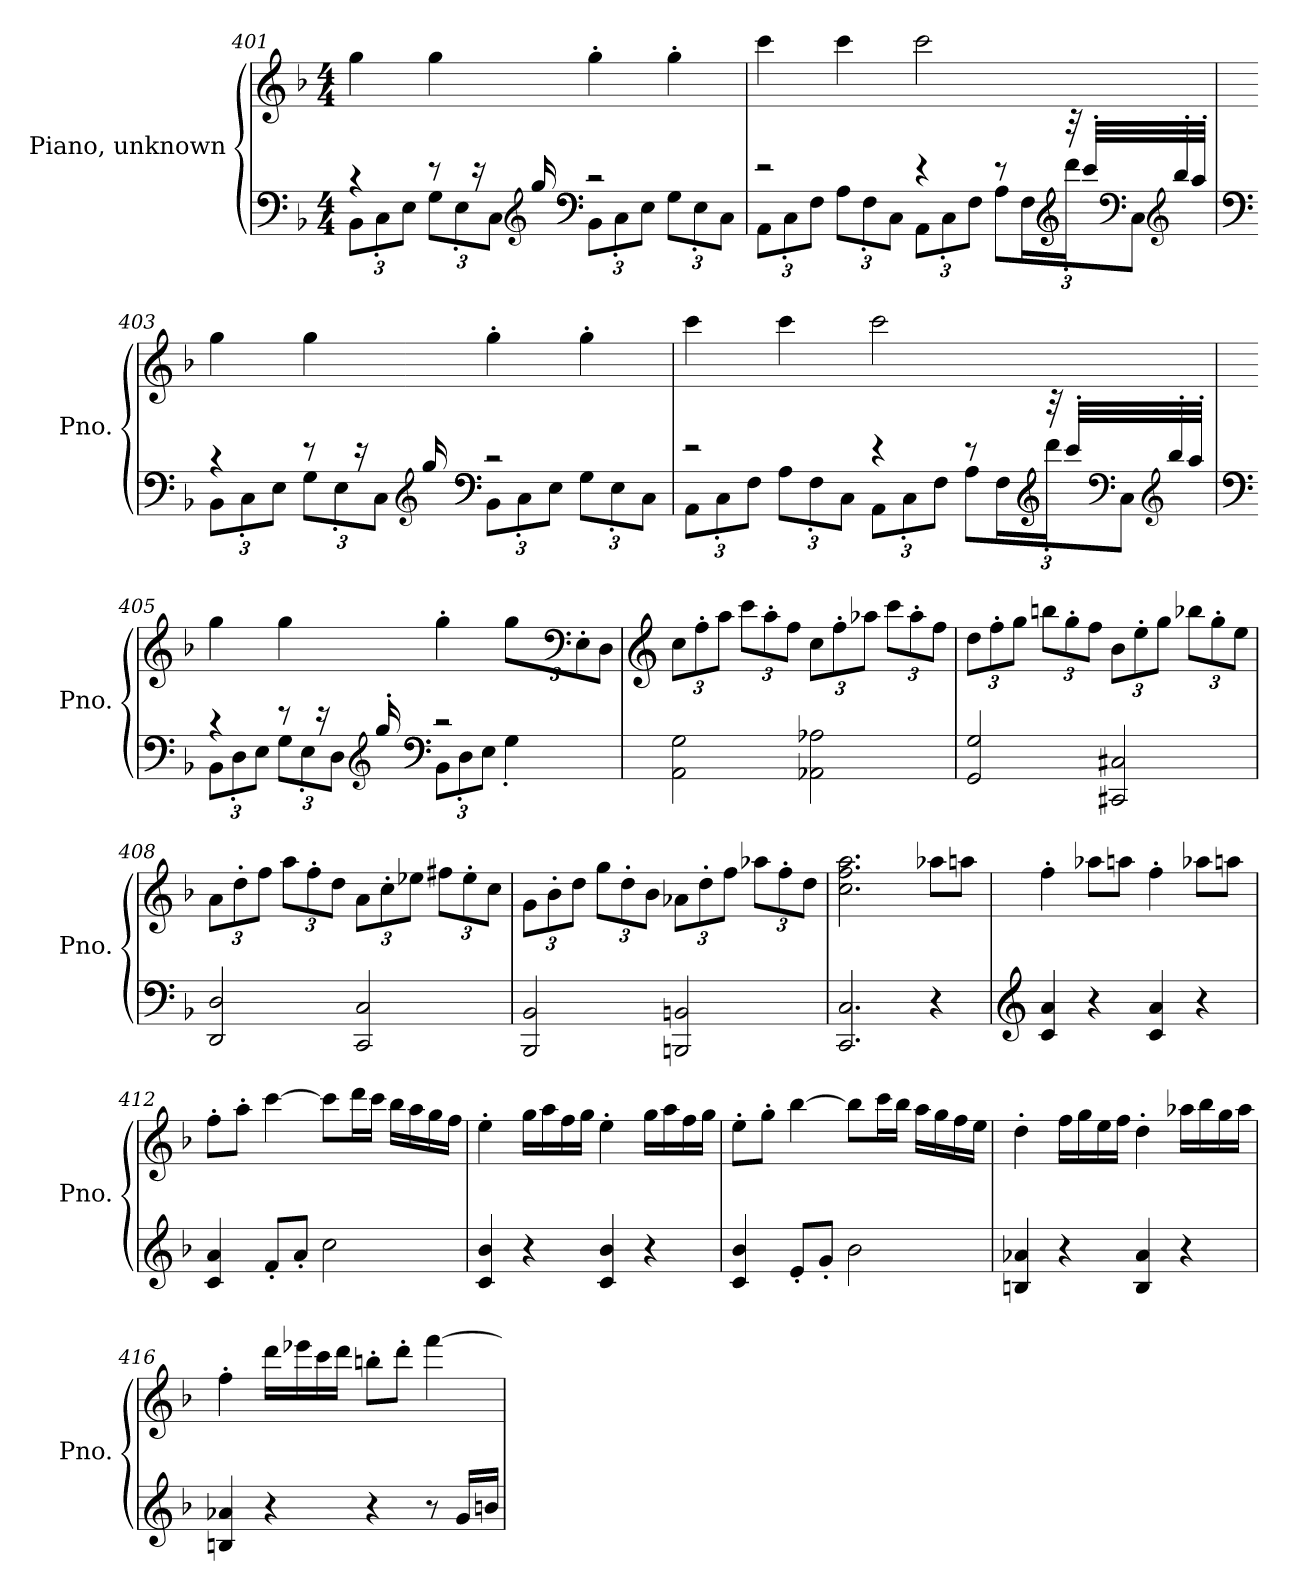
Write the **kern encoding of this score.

**kern	**kern
*part1	*part1
*staff2	*staff1
*I"Piano, unknown	*
*I'Pno.	*
*clefF4	*clefG2
*k[b-]	*k[b-]
*M4/4	*M4/4
=401	=401
*^	*
*	*Xbrackettup	*
4r	12BB-\L	4gg\
.	12C'\	.
.	12E\J	.
8r	12G\L	4gg\
.	12E'\	.
16r	.	.
.	12C\J	.
*clefG2	*	*
16gg/	.	.
*clefF4	*	*
2r	12BB-\L	4gg'\
.	12C'\	.
.	12E\J	.
.	12G\L	4gg'\
.	12E'\	.
.	12C\J	.
!!LO:LB:g=z
=402	=402	=402
2r	12AA\L	4ccc\
.	12C'\	.
.	12F\J	.
.	12A\L	4ccc\
.	12F'\	.
.	12C\J	.
4r	12AA\L	2ccc\
.	12C'\	.
.	12F\J	.
8r	12A\L	.
.	24F\L	.
*clefG2	*	*
32r	24ddd'\J	.
32ccc'/LLL	.	.
*clefF4	*	*
.	12C\J	.
*clefG2	*	*
32bb-'/	.	.
32aa'/JJJ	.	.
=403	=403	=403
*clefF4	*	*
4r	12BB-\L	4gg\
.	12C'\	.
.	12E\J	.
8r	12G\L	4gg\
.	12E'\	.
16r	.	.
.	12C\J	.
*clefG2	*	*
16gg/	.	.
*clefF4	*	*
2r	12BB-\L	4gg'\
.	12C'\	.
.	12E\J	.
.	12G\L	4gg'\
.	12E'\	.
.	12C\J	.
!!LO:PB:g=z
=404	=404	=404
2r	12AA\L	4ccc\
.	12C'\	.
.	12F\J	.
.	12A\L	4ccc\
.	12F'\	.
.	12C\J	.
4r	12AA\L	2ccc\
.	12C'\	.
.	12F\J	.
8r	12A\L	.
.	24F\L	.
*clefG2	*	*
32r	24ddd'\J	.
32ccc'/LLL	.	.
*clefF4	*	*
.	12C\J	.
*clefG2	*	*
32bb-'/	.	.
32aa'/JJJ	.	.
=405	=405	=405
*clefF4	*	*
4r	12BB-\L	4gg\
.	12D'\	.
.	12E\J	.
8r	12G\L	4gg\
.	12E'\	.
16r	.	.
.	12D\J	.
*clefG2	*	*
16gg'/	.	.
*clefF4	*	*
2r	12BB-\L	4gg'\
.	12D'\	.
.	12E\J	.
*	*	*Xbrackettup
.	4G'\	12gg\L
*	*	*clefF4
.	.	12E'\
.	.	12D\J
*v	*v	*
!!LO:LB:g=z
=406	=406
*	*clefG2
2AA\ 2G\	12cc\L
.	12ff'\
.	12aa\J
.	12ccc\L
.	12aa'\
.	12ff\J
2AA-X\ 2A-X\	12cc\L
.	12ff'\
.	12aa-X\J
.	12ccc\L
.	12aa-'\
.	12ff\J
=407	=407
2GG/ 2G/	12dd\L
.	12ff'\
.	12gg\J
.	12bbn\L
.	12gg'\
.	12ff\J
2CC#X/ 2C#X/	12b-\L
.	12ee'\
.	12gg\J
.	12bb-X\L
.	12gg'\
.	12ee\J
=408	=408
2DD/ 2D/	12a\L
.	12dd'\
.	12ff\J
.	12aa\L
.	12ff'\
.	12dd\J
2CC/ 2C/	12a\L
.	12cc'\
.	12ee-X\J
.	12ff#X\L
.	12ee-'\
.	12cc\J
!!LO:LB:g=z
=409	=409
2BBB-/ 2BB-/	12g\L
.	12b-'\
.	12dd\J
.	12gg\L
.	12dd'\
.	12b-\J
2BBBn/ 2BBn/	12a-X\L
.	12dd'\
.	12ff\J
.	12aa-X\L
.	12ff'\
.	12dd\J
=410	=410
2.CC/ 2.C/	2.cc\ 2.ff\ 2.aa\
4r	8aa-X\L
.	8aan\J
=411	=411
*clefG2	*
4c/ 4a/	4ff'\
4r	8aa-X\L
.	8aan\J
4c/ 4a/	4ff'\
4r	8aa-X\L
.	8aan\J
=412	=412
4c/ 4a/	8ff'\L
.	8aa'\J
8f'/L	[4ccc\
8a'/J	.
2cc\	8ccc\L]
.	16ddd\L
.	16ccc\JJ
.	16bb-\LL
.	16aa\
.	16gg\
.	16ff\JJ
!!LO:LB:g=z
=413	=413
4c/ 4b-/	4ee'\
4r	16gg\LL
.	16aa\
.	16ff\
.	16gg\JJ
4c/ 4b-/	4ee'\
4r	16gg\LL
.	16aa\
.	16ff\
.	16gg\JJ
=414	=414
4c/ 4b-/	8ee'\L
.	8gg'\J
8e'/L	[4bb-\
8g'/J	.
2b-\	8bb-\L]
.	16ccc\L
.	16bb-\JJ
.	16aa\LL
.	16gg\
.	16ff\
.	16ee\JJ
=415	=415
4Bn/ 4a-X/	4dd'\
4r	16ff\LL
.	16gg\
.	16ee\
.	16ff\JJ
4B/ 4a-/	4dd'\
4r	16aa-X\LL
.	16bb-\
.	16gg\
.	16aa-\JJ
!!LO:LB:g=z
=416	=416
4Bn/ 4a-X/	4ff'\
4r	16ddd\LL
.	16eee-X\
.	16ccc\
.	16ddd\JJ
4r	8bbn'\L
.	8ddd'\J
8r	[4fff\
16g/LL	.
16bn/JJ	.
=	=
*-	*-
